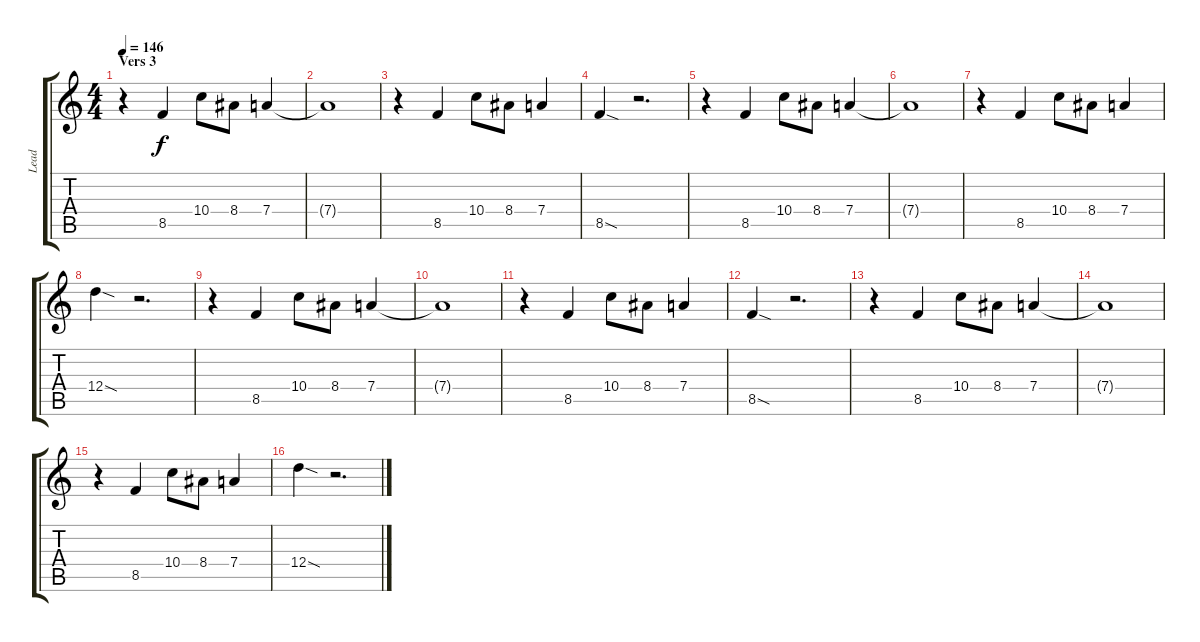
\track ("Lead" "Lead") {instrument overdrivenguitar}
\staff {score tabs}
\tuning (E4 B3 G3 D3 A2 D2) {hide}
\ts (4 4)
\section ("" "Vers 3")
\tempo 146
\clef g2
\ks c
r.4{dy f} 8.5.4 10.4.8 8.4.8 7.4.4 |
7.4{t}.1 |
r.4 8.5.4 10.4.8 8.4.8 7.4.4 |
8.5{sod}.4 r.2{d} |
r.4 8.5.4 10.4.8 8.4.8 7.4.4 |
7.4{t}.1 |
r.4 8.5.4 10.4.8 8.4.8 7.4.4 |
12.4{sod}.4 r.2{d} |
r.4 8.5.4 10.4.8 8.4.8 7.4.4 |
7.4{t}.1 |
r.4 8.5.4 10.4.8 8.4.8 7.4.4 |
8.5{sod}.4 r.2{d} |
r.4 8.5.4 10.4.8 8.4.8 7.4.4 |
7.4{t}.1 |
r.4 8.5.4 10.4.8 8.4.8 7.4.4 |
12.4{sod}.4 r.2{d}
